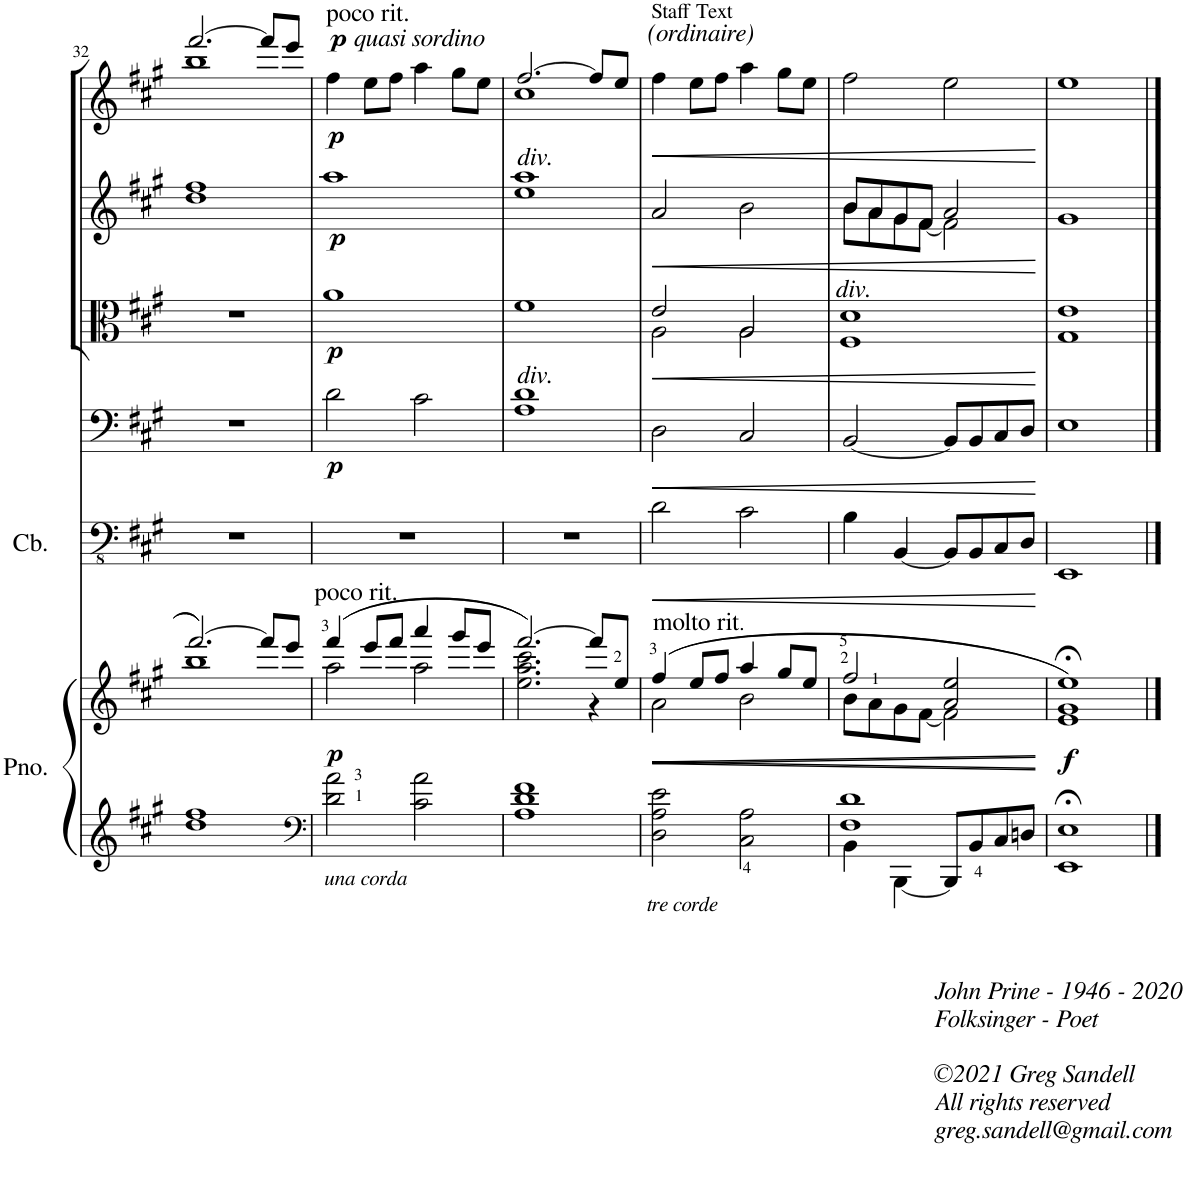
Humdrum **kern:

**kern	**kern	**dynam	**kern	**dynam	**kern	**dynam	**kern	**dynam	**kern	**dynam	**kern	**dynam
*part6	*part6	*part6	*part5	*part5	*part4	*part4	*part3	*part3	*part2	*part2	*part1	*part1
*staff7	*staff6	*staff6/7	*staff5	*staff5	*staff4	*staff4	*staff3	*staff3	*staff2	*staff2	*staff1	*staff1
*I"Piano	*	*	*I"Contrabass	*	*I"Violoncello	*	*I"Viola	*	*I"Violin II	*	*I"Violin I	*
*I'Pno.	*	*	*I'Cb.	*	*I'Vc	*	*I'Vla	*	*I'Vln	*	*I'Vln	*
!!LO:PB:g=z
*clefG2	*clefG2	*	*clefFv4	*	*clefF4	*	*clefC3	*	*clefG2	*	*clefG2	*
*	*	*	*ITrd7c12	*	*	*	*	*	*	*	*	*
*k[f#c#g#]	*k[f#c#g#]	*	*k[f#c#g#]	*	*k[f#c#g#]	*	*k[f#c#g#]	*	*k[f#c#g#]	*	*k[f#c#g#]	*
*M4/4	*M4/4	*	*M4/4	*	*M4/4	*	*M4/4	*	*M4/4	*	*M4/4	*
=32	=32	=32	=32	=32	=32	=32	=32	=32	=32	=32	=32	=32
*^	*^	*	*	*	*	*	*	*	*^	*	*^	*
1dd	1ff#	[2.fff#/	1bb	.	1r	.	1r	.	1r	.	1ff#	1dd	.	[2.fff#/	1bb	.
.	.	8fff#/L]	.	.	.	.	.	.	.	.	.	.	.	8fff#/L]	.	.
.	.	8eee/J	.	.	.	.	.	.	.	.	.	.	.	8eee/J	.	.
*	*	*	*	*	*	*	*	*	*	*	*v	*v	*	*	*	*
*v	*v	*	*	*	*	*	*	*	*	*	*	*	*v	*v	*
=33	=33	=33	=33	=33	=33	=33	=33	=33	=33	=33	=33	=33	=33
*clefF4	*	*	*	*	*	*	*	*	*	*	*	*	*
!	!	!	!	!	!	!	!	!	!	!	!	!LO:TX:a:t=poco rit.	!
!	!	!	!	!	!	!	!	!	!	!	!	!LO:TX:a:i:t=quasi sordino	!
!	!LO:TX:a:t=poco rit.	!	!	!	!	!	!	!	!	!	!	!	!
!LO:TX:b:i:t=una corda	!	!	!	!	!	!	!	!	!	!	!	!	!
!	!	!	!LO:DY:b	!	!	!	!LO:DY:b	!	!LO:DY:b	!	!LO:DY:b	!	!LO:DY:b
!	!	!	!	!	!	!	!	!	!	!	!	!	!LO:DY:n=1:a
2d\ 2a\	((4fff#/	2aa\	p	1r	.	2d\	p	1a	p	1aa	p	4ff#\	p p
.	8eee/L	.	.	.	.	.	.	.	.	.	.	8ee\L	.
.	8fff#/J	.	.	.	.	.	.	.	.	.	.	8ff#\J	.
2c#\ 2a\	4aaa/	2aa\	.	.	.	2c#\	.	.	.	.	.	4aa\	.
.	8ggg#/L	.	.	.	.	.	.	.	.	.	.	8gg#\L	.
.	8eee/J	.	.	.	.	.	.	.	.	.	.	8ee\J	.
=34	=34	=34	=34	=34	=34	=34	=34	=34	=34	=34	=34	=34	=34
*	*	*	*	*	*	*^	*	*	*	*^	*	*^	*
!	!	!	!	!	!	!	!	!	!	!	!LO:TX:a:i:t=div.	!	!	!	!	!
!	!	!	!	!	!	!LO:TX:a:i:t=div.	!	!	!	!	!	!	!	!	!	!
1A 1d 1f#	[2.fff#/))	2.ee\ 2.aa\ 2.ccc#\	.	1r	.	1d	1A	.	1f#	.	1aa	1ee	.	[2.ff#/	1cc#	.
.	8fff#/L]	4r	.	.	.	.	.	.	.	.	.	.	.	8ff#/L]	.	.
.	8ee/J	.	.	.	.	.	.	.	.	.	.	.	.	8ee/J	.	.
*	*	*	*	*	*	*	*	*	*	*	*v	*v	*	*	*	*
*	*	*	*	*	*	*v	*v	*	*	*	*	*	*v	*v	*
=35	=35	=35	=35	=35	=35	=35	=35	=35	=35	=35	=35	=35	=35
!	!	!	!	!	!	!	!	!	!	!	!	!LO:TX:a:i:t=(ordinaire)	!
!	!	!	!	!	!	!	!	!	!	!	!	!LO:TX:a:t=Staff Text	!
!	!LO:TX:a:t=molto rit	!	!	!	!	!	!	!	!	!	!	!	!
!	!LO:TX:a:t=.	!	!	!	!	!	!	!	!	!	!	!	!
!LO:TX:b:i:t=tre corde	!	!	!	!	!	!	!	!	!	!	!	!	!
!	!	!	!LO:HP:b	!	!LO:HP:b	!	!LO:HP:b	!	!LO:HP:b	!	!LO:HP:b	!	!LO:HP:b
*	*	*	*	*	*	*	*	*^	*	*	*	*	*
2D\ 2A\ 2e\	((4ff#/	2a\	<	2D\	<	2D\	<	2e/	2A\	<	2a/	<	4ff#\	<
!	!	!	!LO:HP:b	!	!	!	!	!	!	!	!	!	!	!
.	8ee/L	.	<	.	.	.	.	.	.	.	.	.	8ee\L	.
.	8ff#/J	.	.	.	.	.	.	.	.	.	.	.	8ff#\J	.
2C#\ 2A\	4aa/	2b\	.	2C#\	.	2C#/	.	2A/	2A\	.	2b\	.	4aa\	.
.	8gg#/L	.	.	.	.	.	.	.	.	.	.	.	8gg#\L	.
.	8ee/J	.	.	.	.	.	.	.	.	.	.	.	8ee\J	.
*	*	*	*	*	*	*	*	*v	*v	*	*	*	*	*
=36	=36	=36	=36	=36	=36	=36	=36	=36	=36	=36	=36	=36	=36
*^	*	*	*	*	*	*	*	*	*	*^	*	*	*
!	!	!	!	!	!	!	!	!	!LO:TX:a:i:t=div.	!	!	!	!	!	!
4BB\	1F# 1d	2ff#/	8b\L	.	4BB\	.	[2BB/	.	1F# 1d	.	8b/L	8b\L	.	2ff#\	.
.	.	.	8a\	.	.	.	.	.	.	.	8a/	8a\	.	.	.
[4BBB\	.	.	8g#\	.	[4BBB/	.	.	.	.	.	8g#/	8g#\	.	.	.
.	.	.	[8f#\J	.	.	.	.	.	.	.	[<8f#/J	8f#\J	.	.	.
8BBB/L]	.	2a/ 2ee/	2f#\]	.	8BBB/L]	.	8BB/L]	.	.	.	2a/	2f#\]	.	2ee\	.
8BB/	.	.	.	.	8BBB/	.	8BB/	.	.	.	.	.	.	.	.
8C#/	.	.	.	.	8CC#/	.	8C#/	.	.	.	.	.	.	.	.
8Dn/J	.	.	.	.	8DD/J	.	8D/J	.	.	.	.	.	.	.	.
*v	*v	*	*	*	*	*	*	*	*	*	*v	*v	*	*	*
*	*v	*v	*	*	*	*	*	*	*	*	*	*	*
.	.	[ [	.	[	.	[	.	[	.	[	.	[
=37	=37	=37	=37	=37	=37	=37	=37	=37	=37	=37	=37	=37
*^	*^	*	*	*	*	*	*	*	*	*	*	*
!LO:TX:b:i:t=John Prine - 1946 - 2020	!	!	!	!	!	!	!	!	!	!	!	!	!	!
!LO:TX:b:t=Folksinger - Poet	!	!	!	!	!	!	!	!	!	!	!	!	!	!
!LO:TX:b:t=©2021 Greg Sandell	!	!	!	!	!	!	!	!	!	!	!	!	!	!
!LO:TX:b:t=All rights reserved	!	!	!	!	!	!	!	!	!	!	!	!	!	!
!LO:TX:b:t=greg.sandell@gmail.com	!	!	!	!	!	!	!	!	!	!	!	!	!	!
!	!	!	!	!LO:DY:b	!	!	!	!	!	!	!	!	!	!
1EE;<	1E;	1ee;<))	1e; 1g#;	f	1EEE	.	1E	.	1G# 1e	.	1g#	.	1ee	.
*v	*v	*	*	*	*	*	*	*	*	*	*	*	*	*
*	*v	*v	*	*	*	*	*	*	*	*	*	*	*
==	==	==	==	==	==	==	==	==	==	==	==	==
*-	*-	*-	*-	*-	*-	*-	*-	*-	*-	*-	*-	*-
